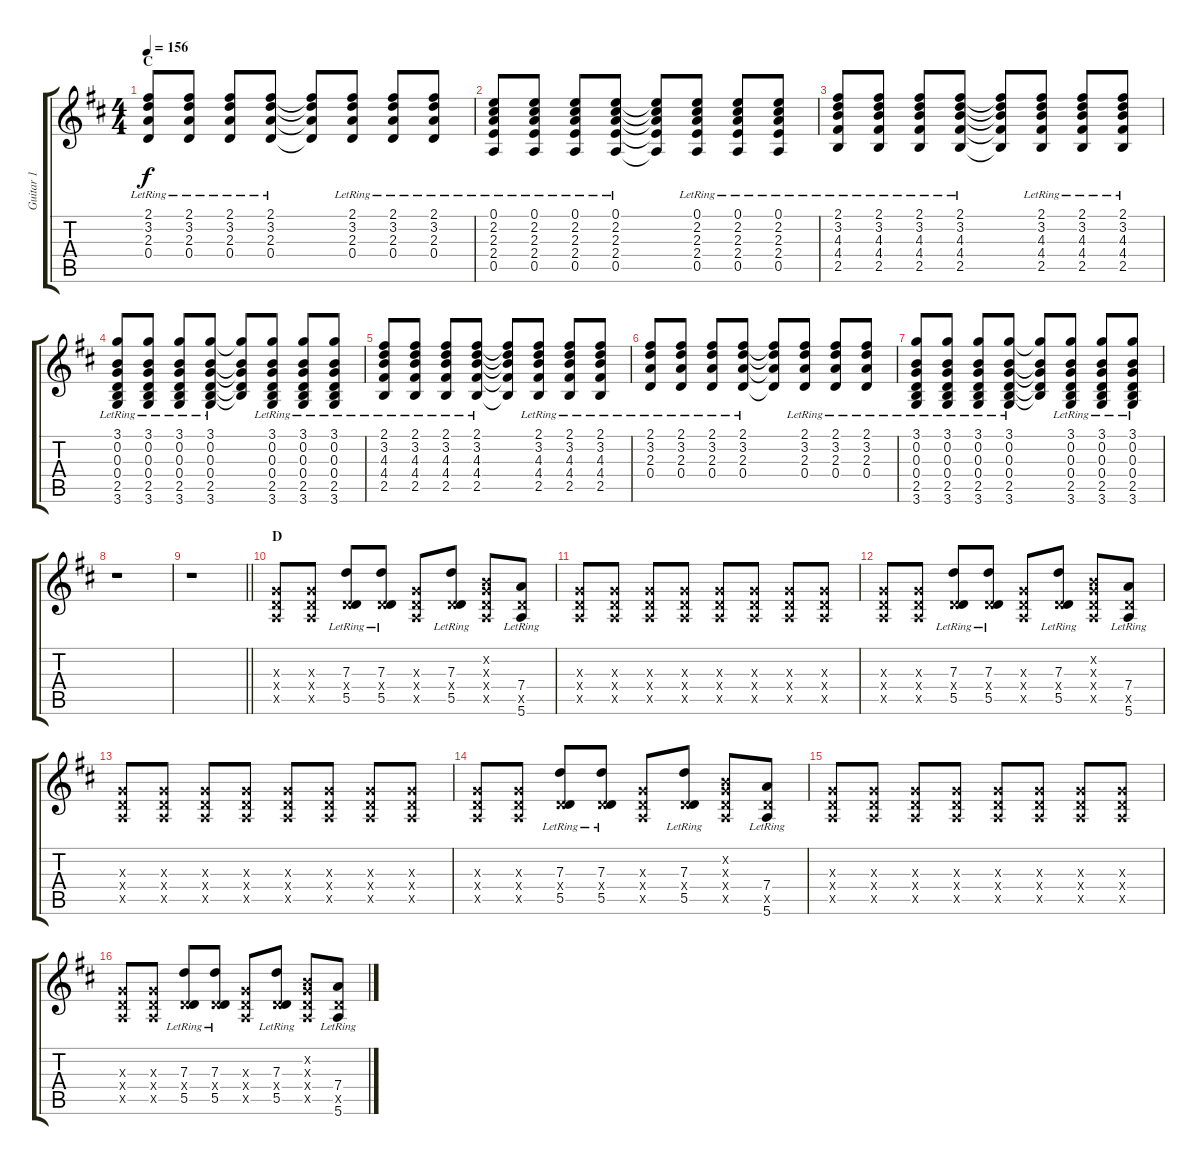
\track ("Guitar 1" "Guitar 1") {instrument electricguitarjazz}
\staff {score tabs}
\tuning (E4 B3 G3 D3 A2 E2) {hide}
\ts (4 4)
\section ("" "C")
\tempo 156
\clef g2
\ks d
(2.1{lr} 3.2{lr} 2.3{lr} 0.4{lr}).8{dy f} (2.1{lr} 3.2{lr} 2.3{lr} 0.4{lr}).8 (2.1{lr} 3.2{lr} 2.3{lr} 0.4{lr}).8 (2.1{lr} 3.2{lr} 2.3{lr} 0.4{lr}).8 (2.1{t} 3.2{t} 2.3{t} 0.4{t}).8 (2.1{lr} 3.2{lr} 2.3{lr} 0.4{lr}).8 (2.1{lr} 3.2{lr} 2.3{lr} 0.4{lr}).8 (2.1{lr} 3.2{lr} 2.3{lr} 0.4{lr}).8 |
(0.1{lr} 2.2{lr} 2.3{lr} 2.4{lr} 0.5{lr}).8 (0.1{lr} 2.2{lr} 2.3{lr} 2.4{lr} 0.5{lr}).8 (0.1{lr} 2.2{lr} 2.3{lr} 2.4{lr} 0.5{lr}).8 (0.1{lr} 2.2{lr} 2.3{lr} 2.4{lr} 0.5{lr}).8 (0.1{t} 2.2{t} 2.3{t} 2.4{t} 0.5{t}).8 (0.1{lr} 2.2{lr} 2.3{lr} 2.4{lr} 0.5{lr}).8 (0.1{lr} 2.2{lr} 2.3{lr} 2.4{lr} 0.5{lr}).8 (0.1{lr} 2.2{lr} 2.3{lr} 2.4{lr} 0.5{lr}).8 |
(2.1{lr} 3.2{lr} 4.3{lr} 4.4{lr} 2.5{lr}).8 (2.1{lr} 3.2{lr} 4.3{lr} 4.4{lr} 2.5{lr}).8 (2.1{lr} 3.2{lr} 4.3{lr} 4.4{lr} 2.5{lr}).8 (2.1{lr} 3.2{lr} 4.3{lr} 4.4{lr} 2.5{lr}).8 (2.1{t} 3.2{t} 4.3{t} 4.4{t} 2.5{t}).8 (2.1{lr} 3.2{lr} 4.3{lr} 4.4{lr} 2.5{lr}).8 (2.1{lr} 3.2{lr} 4.3{lr} 4.4{lr} 2.5{lr}).8 (2.1{lr} 3.2{lr} 4.3{lr} 4.4{lr} 2.5{lr}).8 |
(3.1{lr} 0.2{lr} 0.3{lr} 0.4{lr} 2.5{lr} 3.6).8 (3.1{lr} 0.2{lr} 0.3{lr} 0.4{lr} 2.5{lr} 3.6).8 (3.1{lr} 0.2{lr} 0.3{lr} 0.4{lr} 2.5{lr} 3.6).8 (3.1{lr} 0.2{lr} 0.3{lr} 0.4{lr} 2.5{lr} 3.6).8 (3.1{t} 0.2{t} 0.3{t} 0.4{t} 2.5{t}).8 (3.1{lr} 0.2{lr} 0.3{lr} 0.4{lr} 2.5{lr} 3.6).8 (3.1{lr} 0.2{lr} 0.3{lr} 0.4{lr} 2.5{lr} 3.6).8 (3.1{lr} 0.2{lr} 0.3{lr} 0.4{lr} 2.5{lr} 3.6).8 |
(2.1{lr} 3.2{lr} 4.3{lr} 4.4{lr} 2.5{lr}).8 (2.1{lr} 3.2{lr} 4.3{lr} 4.4{lr} 2.5{lr}).8 (2.1{lr} 3.2{lr} 4.3{lr} 4.4{lr} 2.5{lr}).8 (2.1{lr} 3.2{lr} 4.3{lr} 4.4{lr} 2.5{lr}).8 (2.1{t} 3.2{t} 4.3{t} 4.4{t} 2.5{t}).8 (2.1{lr} 3.2{lr} 4.3{lr} 4.4{lr} 2.5{lr}).8 (2.1{lr} 3.2{lr} 4.3{lr} 4.4{lr} 2.5{lr}).8 (2.1{lr} 3.2{lr} 4.3{lr} 4.4{lr} 2.5{lr}).8 |
(2.1{lr} 3.2{lr} 2.3{lr} 0.4{lr}).8 (2.1{lr} 3.2{lr} 2.3{lr} 0.4{lr}).8 (2.1{lr} 3.2{lr} 2.3{lr} 0.4{lr}).8 (2.1{lr} 3.2{lr} 2.3{lr} 0.4{lr}).8 (2.1{t} 3.2{t} 2.3{t} 0.4{t}).8 (2.1{lr} 3.2{lr} 2.3{lr} 0.4{lr}).8 (2.1{lr} 3.2{lr} 2.3{lr} 0.4{lr}).8 (2.1{lr} 3.2{lr} 2.3{lr} 0.4{lr}).8 |
(3.1{lr} 0.2{lr} 0.3{lr} 0.4{lr} 2.5{lr} 3.6).8 (3.1{lr} 0.2{lr} 0.3{lr} 0.4{lr} 2.5{lr} 3.6).8 (3.1{lr} 0.2{lr} 0.3{lr} 0.4{lr} 2.5{lr} 3.6).8 (3.1{lr} 0.2{lr} 0.3{lr} 0.4{lr} 2.5{lr} 3.6).8 (3.1{t} 0.2{t} 0.3{t} 0.4{t} 2.5{t}).8 (3.1{lr} 0.2{lr} 0.3{lr} 0.4{lr} 2.5{lr} 3.6).8 (3.1{lr} 0.2{lr} 0.3{lr} 0.4{lr} 2.5{lr} 3.6).8 (3.1{lr} 0.2{lr} 0.3{lr} 0.4{lr} 2.5{lr} 3.6).8 |
r.1 |
\barLineRight lightlight
r.1 |
\section ("" "D")
(0.3{x} 0.4{x} 0.5{x}).8 (0.3{x} 0.4{x} 0.5{x}).8 (7.3{lr} 0.4{x} 5.5{lr}).8 (7.3{lr} 0.4{x} 5.5{lr}).8 (0.3{x} 0.4{x} 0.5{x}).8 (7.3{lr} 0.4{x} 5.5{lr}).8 (0.2{x} 0.3{x} 0.4{x} 0.5{x}).8 (7.4{lr} 5.5{x} 5.6{lr}).8 |
(0.3{x} 0.4{x} 0.5{x}).8 (0.3{x} 0.4{x} 0.5{x}).8 (0.3{x} 0.4{x} 0.5{x}).8 (0.3{x} 0.4{x} 0.5{x}).8 (0.3{x} 0.4{x} 0.5{x}).8 (0.3{x} 0.4{x} 0.5{x}).8 (0.3{x} 0.4{x} 0.5{x}).8 (0.3{x} 0.4{x} 0.5{x}).8 |
(0.3{x} 0.4{x} 0.5{x}).8 (0.3{x} 0.4{x} 0.5{x}).8 (7.3{lr} 0.4{x} 5.5{lr}).8 (7.3{lr} 0.4{x} 5.5{lr}).8 (0.3{x} 0.4{x} 0.5{x}).8 (7.3{lr} 0.4{x} 5.5{lr}).8 (0.2{x} 0.3{x} 0.4{x} 0.5{x}).8 (7.4{lr} 5.5{x} 5.6{lr}).8 |
(0.3{x} 0.4{x} 0.5{x}).8 (0.3{x} 0.4{x} 0.5{x}).8 (0.3{x} 0.4{x} 0.5{x}).8 (0.3{x} 0.4{x} 0.5{x}).8 (0.3{x} 0.4{x} 0.5{x}).8 (0.3{x} 0.4{x} 0.5{x}).8 (0.3{x} 0.4{x} 0.5{x}).8 (0.3{x} 0.4{x} 0.5{x}).8 |
(0.3{x} 0.4{x} 0.5{x}).8 (0.3{x} 0.4{x} 0.5{x}).8 (7.3{lr} 0.4{x} 5.5{lr}).8 (7.3{lr} 0.4{x} 5.5{lr}).8 (0.3{x} 0.4{x} 0.5{x}).8 (7.3{lr} 0.4{x} 5.5{lr}).8 (0.2{x} 0.3{x} 0.4{x} 0.5{x}).8 (7.4{lr} 5.5{x} 5.6{lr}).8 |
(0.3{x} 0.4{x} 0.5{x}).8 (0.3{x} 0.4{x} 0.5{x}).8 (0.3{x} 0.4{x} 0.5{x}).8 (0.3{x} 0.4{x} 0.5{x}).8 (0.3{x} 0.4{x} 0.5{x}).8 (0.3{x} 0.4{x} 0.5{x}).8 (0.3{x} 0.4{x} 0.5{x}).8 (0.3{x} 0.4{x} 0.5{x}).8 |
(0.3{x} 0.4{x} 0.5{x}).8 (0.3{x} 0.4{x} 0.5{x}).8 (7.3{lr} 0.4{x} 5.5{lr}).8 (7.3{lr} 0.4{x} 5.5{lr}).8 (0.3{x} 0.4{x} 0.5{x}).8 (7.3{lr} 0.4{x} 5.5{lr}).8 (0.2{x} 0.3{x} 0.4{x} 0.5{x}).8 (7.4{lr} 5.5{x} 5.6{lr}).8
